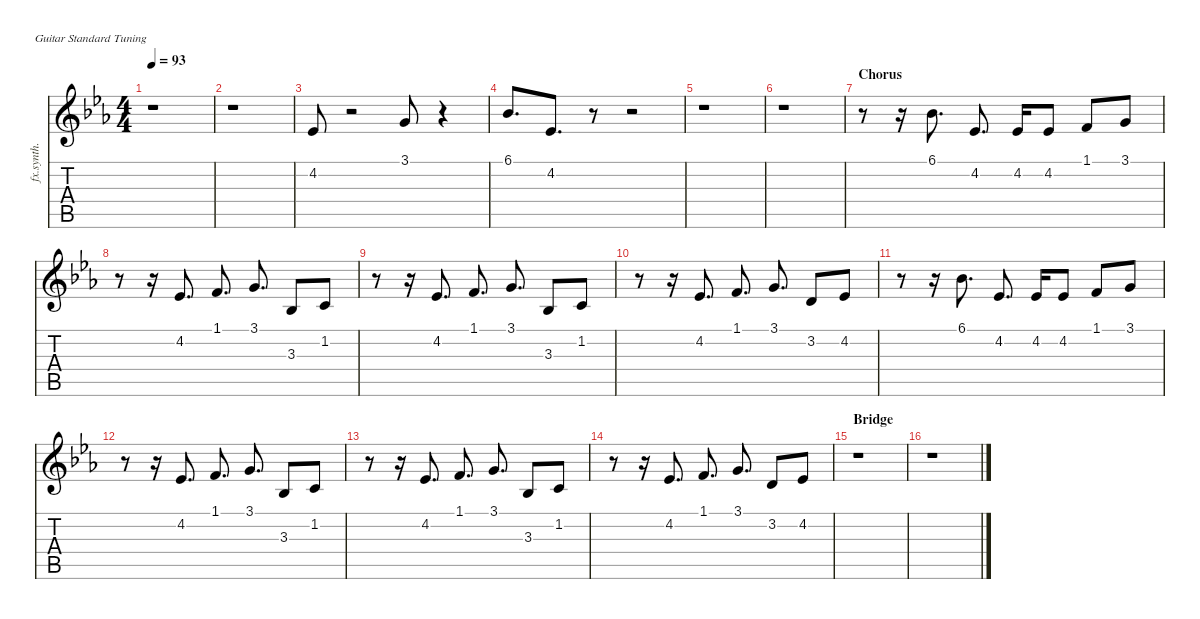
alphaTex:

\defaultSystemsLayout 4
\hideDynamics
\bracketExtendMode nobrackets
\otherSystemsTrackNameOrientation horizontal
\track ("Synthesizer" "fx.synth.") {instrument fx7echoes}
\staff {score tabs}
\tuning (E4 B3 G3 D3 A2 E2)
\ts (4 4)
\tempo 93
\clef g2
\ks cminor
r.1{dy mf} |
r.1 |
4.2{acc b}.8 r.2 3.1{acc forcenatural}.8 r.4 |
6.1{acc b}.8{d} 4.2{acc b}.8{d} r.8 r.2 |
r.1 |
r.1 |
\section ("" "Chorus")
r.8 r.16 6.1{acc b}.8{d} 4.2{acc b}.8{d} 4.2{acc b}.16 4.2{acc b}.8 1.1{acc forcenatural}.8 3.1{acc forcenatural}.8 |
r.8 r.16 4.2{acc b}.8{d} 1.1{acc forcenatural}.8{d} 3.1{acc forcenatural}.8{d} 3.3{acc b}.8 1.2{acc forcenatural}.8 |
r.8 r.16 4.2{acc b}.8{d} 1.1{acc forcenatural}.8{d} 3.1{acc forcenatural}.8{d} 3.3{acc b}.8 1.2{acc forcenatural}.8 |
r.8 r.16 4.2{acc b}.8{d} 1.1{acc forcenatural}.8{d} 3.1{acc forcenatural}.8{d} 3.2{acc forcenatural}.8 4.2{acc b}.8 |
r.8 r.16 6.1{acc b}.8{d} 4.2{acc b}.8{d} 4.2{acc b}.16 4.2{acc b}.8 1.1{acc forcenatural}.8 3.1{acc forcenatural}.8 |
r.8 r.16 4.2{acc b}.8{d} 1.1{acc forcenatural}.8{d} 3.1{acc forcenatural}.8{d} 3.3{acc b}.8 1.2{acc forcenatural}.8 |
r.8 r.16 4.2{acc b}.8{d} 1.1{acc forcenatural}.8{d} 3.1{acc forcenatural}.8{d} 3.3{acc b}.8 1.2{acc forcenatural}.8 |
r.8 r.16 4.2{acc b}.8{d} 1.1{acc forcenatural}.8{d} 3.1{acc forcenatural}.8{d} 3.2{acc forcenatural}.8 4.2{acc b}.8 |
\section ("" "Bridge")
r.1 |
r.1
